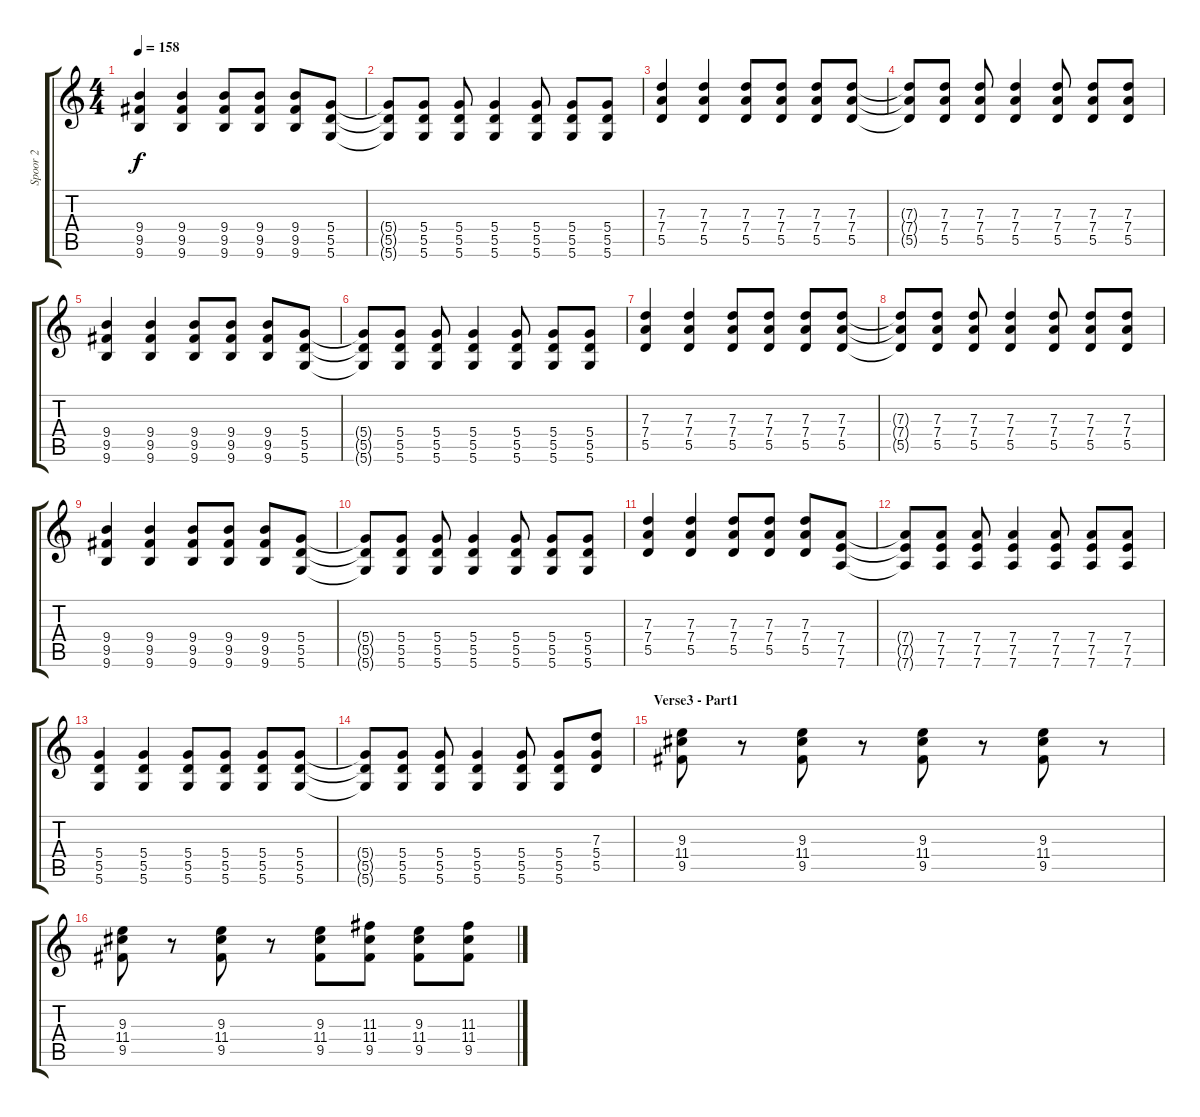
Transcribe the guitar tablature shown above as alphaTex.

\track ("Spoor 2" "Spoor 2") {instrument overdrivenguitar}
\staff {score tabs}
\tuning (E4 B3 G3 D3 A2 D2) {hide}
\ts (4 4)
\tempo 158
\clef g2
\ks c
(9.4{t} 9.5{t} 9.6{t}).4{dy f} (9.4 9.5 9.6).4 (9.4 9.5 9.6).8 (9.4 9.5 9.6).8 (9.4 9.5 9.6).8 (5.4 5.5 5.6).8 |
(5.4{t} 5.5{t} 5.6{t}).8 (5.4 5.5 5.6).8 (5.4 5.5 5.6).8 (5.4 5.5 5.6).4 (5.4 5.5 5.6).8 (5.4 5.5 5.6).8 (5.4 5.5 5.6).8 |
(7.3 7.4 5.5).4 (7.3 7.4 5.5).4 (7.3 7.4 5.5).8 (7.3 7.4 5.5).8 (7.3 7.4 5.5).8 (7.3 7.4 5.5).8 |
(7.3{t} 7.4{t} 5.5{t}).8 (7.3 7.4 5.5).8 (7.3 7.4 5.5).8 (7.3 7.4 5.5).4 (7.3 7.4 5.5).8 (7.3 7.4 5.5).8 (7.3 7.4 5.5).8 |
(9.4 9.5 9.6).4 (9.4 9.5 9.6).4 (9.4 9.5 9.6).8 (9.4 9.5 9.6).8 (9.4 9.5 9.6).8 (5.4 5.5 5.6).8 |
(5.4{t} 5.5{t} 5.6{t}).8 (5.4 5.5 5.6).8 (5.4 5.5 5.6).8 (5.4 5.5 5.6).4 (5.4 5.5 5.6).8 (5.4 5.5 5.6).8 (5.4 5.5 5.6).8 |
(7.3 7.4 5.5).4 (7.3 7.4 5.5).4 (7.3 7.4 5.5).8 (7.3 7.4 5.5).8 (7.3 7.4 5.5).8 (7.3 7.4 5.5).8 |
(7.3{t} 7.4{t} 5.5{t}).8 (7.3 7.4 5.5).8 (7.3 7.4 5.5).8 (7.3 7.4 5.5).4 (7.3 7.4 5.5).8 (7.3 7.4 5.5).8 (7.3 7.4 5.5).8 |
(9.4 9.5 9.6).4 (9.4 9.5 9.6).4 (9.4 9.5 9.6).8 (9.4 9.5 9.6).8 (9.4 9.5 9.6).8 (5.4 5.5 5.6).8 |
(5.4{t} 5.5{t} 5.6{t}).8 (5.4 5.5 5.6).8 (5.4 5.5 5.6).8 (5.4 5.5 5.6).4 (5.4 5.5 5.6).8 (5.4 5.5 5.6).8 (5.4 5.5 5.6).8 |
(7.3 7.4 5.5).4 (7.3 7.4 5.5).4 (7.3 7.4 5.5).8 (7.3 7.4 5.5).8 (7.3 7.4 5.5).8 (7.4 7.5 7.6).8 |
(7.4{t} 7.5{t} 7.6{t}).8 (7.4 7.5 7.6).8 (7.4 7.5 7.6).8 (7.4 7.5 7.6).4 (7.4 7.5 7.6).8 (7.4 7.5 7.6).8 (7.4 7.5 7.6).8 |
(5.4 5.5 5.6).4 (5.4 5.5 5.6).4 (5.4 5.5 5.6).8 (5.4 5.5 5.6).8 (5.4 5.5 5.6).8 (5.4 5.5 5.6).8 |
(5.4{t} 5.5{t} 5.6{t}).8 (5.4 5.5 5.6).8 (5.4 5.5 5.6).8 (5.4 5.5 5.6).4 (5.4 5.5 5.6).8 (5.4 5.5 5.6).8 (7.3 5.4 5.5).8 |
\section ("" "Verse3 - Part1")
(9.3 11.4 9.5).8 r.8 (9.3 11.4 9.5).8 r.8 (9.3 11.4 9.5).8 r.8 (9.3 11.4 9.5).8 r.8 |
(9.3 11.4 9.5).8 r.8 (9.3 11.4 9.5).8 r.8 (9.3 11.4 9.5).8 (11.3 11.4 9.5).8 (9.3 11.4 9.5).8 (11.3 11.4 9.5).8
